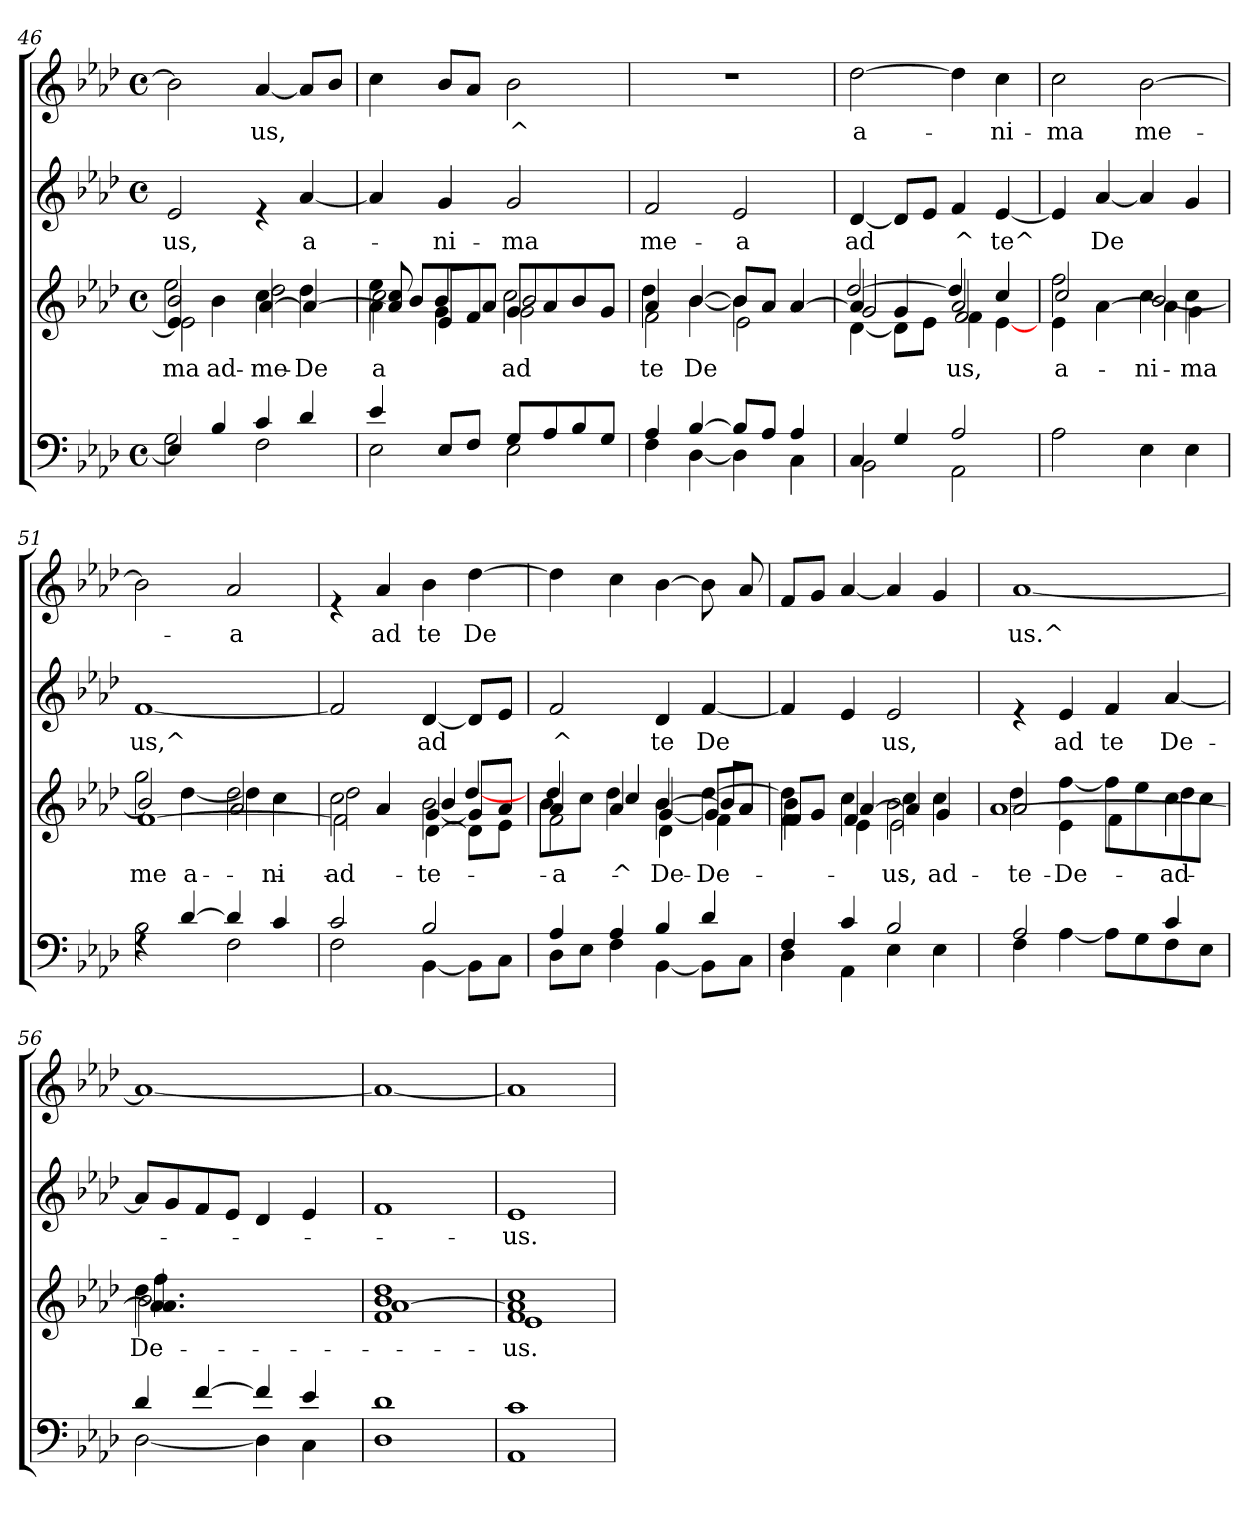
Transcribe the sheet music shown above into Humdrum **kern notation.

**kern	**kern	**text	**kern	**text	**kern	**text
*part4	*part3	*part3	*part2	*part2	*part1	*part1
*staff4	*staff3	*staff3	*staff2	*staff2	*staff1	*staff1
*clefF4	*clefG2	*	*clefG2	*	*clefG2	*
*k[b-e-a-d-]	*k[b-e-a-d-]	*	*k[b-e-a-d-]	*	*k[b-e-a-d-]	*
*A-:	*A-:	*	*A-:	*	*A-:	*
*M4/4	*M4/4	*	*M4/4	*	*M4/4	*
*met(c)	*met(c)	*	*met(c)	*	*met(c)	*
=46	=46	=46	=46	=46	=46	=46
*^	*^	*	*	*	*	*
!	!	!	!	!LO:LY:b	!	!LO:LY:b	!	!
*	*	*^	*^	*	*	*	*	*
4E-/]	2G\	4e-/]	2ee-\	2b-/	2e-\	ma	2e-/	-us,	2b-\]	.
!	!	!	!	!	!	!LO:LY:b	!	!	!	!
4B-/	.	4b-\	.	.	.	-ad-	.	.	.	.
!	!	!	!	!	!	!LO:LY:b	!	!	!	!
!	!	!	!	!	!	!LO:LY:b	!	!	!	!LO:LY:b
4c/	2F\	4cc\	2dd-\	[<4a-/	2ryy	me-	4re	.	[<4a-/	us,
!	!	!	!	!	!	!LO:LY:b	!	!LO:LY:b	!	!
4d-/	.	4dd-\	.	4a-/_	.	De	[<4a-/	a-	8a-/L]	.
.	.	.	.	.	.	.	.	.	8b-/J	.
=47	=47	=47	=47	=47	=47	=47	=47	=47	=47	=47
!	!	!	!	!	!	!LO:LY:b	!	!	!	!
4e-/	2E-\	4ee-\	2cc\	8a-/] 8cc/	4a-\	-a	4a-/]	.	4cc\	.
.	.	.	.	8b-/L	.	.	.	.	.	.
!	!	!	!	!	!	!	!	!LO:LY:b	!	!
8E-/L	.	8e-/L	.	8b-/	4g\	.	4g/	-ni-	8b-/L	.
8F/J	.	8f/J	.	8a-/J	.	.	.	.	8a-/J	.
!	!	!	!	!	!	!LO:LY:b	!	!LO:LY:b	!	!LO:LY:b
8G/L	2E-\	8g/L	2cc\	2b-/	2g\	ad	2g/	-ma	2b-\	^
8A-/	.	8a-/	.	.	.	.	.	.	.	.
8B-/	.	8b-/	.	.	.	.	.	.	.	.
8G/J	.	8g/J	.	.	.	.	.	.	.	.
*	*	*	*v	*v	*v	*	*	*	*	*
=48	=48	=48	=48	=48	=48	=48	=48	=48
!	!	!	!	!LO:LY:b	!	!LO:LY:b	!	!
*	*	*	*^	*	*	*	*	*
4A-/	4F\	4a-/	4dd-\	2f\	te	2f/	me-	1r	.
!	!	!	!	!	!LO:LY:b	!	!	!	!
[<4B-/	[>4D-\	[<4b-/	[>4b-\	.	De	.	.	.	.
!	!	!	!	!	!	!	!LO:LY:b	!	!
8B-/L]	4D-\]	8b-/L]	4b-\]	2e-\	.	2e-/	-a	.	.
8A-/J	.	8a-/J	.	.	.	.	.	.	.
4A-/	4C\	[<4a-/	4a-/	.	.	.	.	.	.
!!LO:LB:g=z
=49	=49	=49	=49	=49	=49	=49	=49	=49	=49
*	*	*	*	*^	*	*	*	*	*
!	!	!	!	!	!	!	!	!LO:LY:b	!	!LO:LY:b
4C/	2BB-\	4a-/]	2g/	[<2dd-/	[>4d-\	.	[<4d-/	ad	[>2dd-\	a-
4G/	.	4g/	.	.	8d-\L]	.	8d-/L]	.	.	.
.	.	.	.	.	8e-\J	.	8e-/J	.	.	.
!	!	!	!	!	!	!LO:LY:b	!	!	!	!
!	!	!	!	!	!	!LO:LY:b	!	!LO:LY:b	!	!
2A-/	2AA-\	2a-/	2f/	4dd-/]	4f\	us,	4f/	^	4dd-\]	.
!	!	!	!	!	!	!	!	!LO:LY:b	!	!LO:LY:b
.	.	.	.	4cc/	[>4e-\	.	[<4e-/	te^	4cc\	-ni-
*v	*v	*	*	*	*	*	*	*	*	*
=50	=50	=50	=50	=50	=50	=50	=50	=50	=50
!	!	!	!	!	!LO:LY:b	!	!	!	!LO:LY:b
*	*	*	*v	*v	*	*	*	*	*
2A-\	2ff\	2cc/	4e-\	a-	4e-/]	.	2cc\	-ma
!	!	!	!	!	!	!LO:LY:b	!	!
.	.	.	[>4a-\	.	[<4a-/	De	.	.
!	!	!	!	!LO:LY:b	!	!	!	!LO:LY:b
4E-\	4cc\	[<2b-/	4a-\]	-ni-	4a-/]	.	[>2b-\	me-
!	!	!	!	!LO:LY:b	!	!	!	!
4E-\	4cc\	.	4g\	-ma	4g/	.	.	.
=51	=51	=51	=51	=51	=51	=51	=51	=51
*^	*	*	*	*	*	*	*	*
!	!	!	!	!	!LO:LY:b	!	!LO:LY:b	!	!
*	*	*	*	*^	*	*	*	*	*
4rE	2B-\	2gg\	2b-/]	[>1f	4ryy	me-	[<1f	us,^	2b-\]	.
!	!	!	!	!	!	!LO:LY:b	!	!	!	!
[<4d-/	.	.	.	.	[>4dd-\	a-	.	.	.	.
!	!	!	!	!	!	!LO:LY:b	!	!	!	!LO:LY:b
4d-/]	2F\	2dd-\	2a-/	.	4dd-\]	.	.	.	2a-/	-a
!	!	!	!	!	!	!LO:LY:b	!	!	!	!
4c/	.	.	.	.	4cc\	-ni-	.	.	.	.
=52	=52	=52	=52	=52	=52	=52	=52	=52	=52	=52
!	!	!	!	!	!	!LO:LY:b	!	!	!	!
!	!	!	!	!	!	!LO:LY:b	!	!	!	!
2c/	2F\	2cc\	2dd-\	2f\]	4ryy	-ad	2f/]	.	4re	.
!	!	!	!	!	!	!	!	!	!	!LO:LY:b
.	.	.	.	.	4a-/	.	.	.	4a-/	ad
!	!	!	!	!	!	!LO:LY:b	!	!	!	!
!	!	!	!	!	!	!LO:LY:b	!	!LO:LY:b	!	!LO:LY:b
2B-/	[>4BB-\	2b-\	[<4g/	[>4d-\	4b-/	te	[<4d-/	ad	4b-\	te
!	!	!	!	!	!	!	!	!	!	!LO:LY:b
.	8BB-\L]	.	8g/L]	8d-\L]	[<4dd-/	.	8d-/L]	.	[>4dd-\	De
.	8C\J	.	8a-/J	8e-\J	.	.	8e-/J	.	.	.
=53	=53	=53	=53	=53	=53	=53	=53	=53	=53	=53
!	!	!	!	!	!	!LO:LY:b	!	!LO:LY:b	!	!
4A-/	8D-\L	4a-/	8b-\L	4dd-/	2f\	a	2f/	^	4dd-\]	.
.	8E-\J	.	8cc\J	.	.	.	.	.	.	.
!	!	!	!	!	!	!LO:LY:b	!	!	!	!
!	!	!	!	!	!	!LO:LY:b	!	!	!	!
4A-/	4F\	4a-/	4dd-\	4cc/	.	^	.	.	4cc\	.
!	!	!	!	!	!	!LO:LY:b	!	!	!	!
!	!	!	!	!	!	!LO:LY:b	!	!LO:LY:b	!	!
4B-/	[>4BB-\	4b-\	[<4g/	[<4b-/	4d-\	De	4d-/	te	[>4b-\	.
!	!	!	!	!	!	!LO:LY:b	!	!LO:LY:b	!	!
4d-/	8BB-\L]	[>4dd-\	8g/L]	8b-/L]	4f\	De	[<4f/	De	8b-\]	.
.	8C\J	.	8a-/J	8a-/J	.	.	.	.	8a-/	.
!!LO:LB:g=z
=54	=54	=54	=54	=54	=54	=54	=54	=54	=54	=54
4F/	4D-\	4dd-\]	4b-\	8f/L	4f\	.	4f/]	.	8f/L	.
.	.	.	.	8g/J	.	.	.	.	8g/J	.
4c/	4AA-\	4cc\	4f/	[<4a-/	4e-\	.	4e-/	.	[<4a-/	.
!	!	!	!	!	!	!LO:LY:b	!	!LO:LY:b	!	!
2B-/	4E-\	2b-\	4cc\	4a-/]	2e-\	us,	2e-/	us,	4a-/]	.
!	!	!	!	!	!	!LO:LY:b	!	!	!	!
.	4E-\	.	4cc\	4g/	.	ad	.	.	4g/	.
=55	=55	=55	=55	=55	=55	=55	=55	=55	=55	=55
!	!	!	!	!	!	!LO:LY:b	!	!	!	!
!	!	!	!	!	!	!LO:LY:b	!	!	!	!LO:LY:b
2A-/	4F\	2a-/	4dd-\	[<1a-	4ryy	te	4re	.	[<1a-	us.^
!	!	!	!	!	!	!LO:LY:b	!	!LO:LY:b	!	!
.	[>4A-\	.	[>4ff\	.	4e-\	De	4e-/	ad	.	.
!	!	!	!	!	!	!	!	!LO:LY:b	!	!
4ryy	8A-\L]	4ryy	8ff\L]	.	4f\	.	4f/	te	.	.
.	8G\	.	8ee-\	.	.	.	.	.	.	.
!	!	!	!	!	!	!LO:LY:b	!	!LO:LY:b	!	!
4c/	8F\	4cc\	8dd-\	.	4ryy	ad	[<4a-/	De-	.	.
.	8E-\J	.	8cc\J	.	.	.	.	.	.	.
=56	=56	=56	=56	=56	=56	=56	=56	=56	=56	=56
!	!	!	!	!	!	!LO:LY:b	!	!	!	!
!	!	!	!	!	!	!LO:LY:b	!	!	!	!
4d-/	[>2D-\	4dd-\	2b-\	4.a-/] 4.a-/	4ff\	De-	8a-/L]	.	1a-_	.
.	.	.	.	.	.	.	8g/	.	.	.
[<4f/	.	2ryy	.	.	2ryy	.	8f/	.	.	.
.	.	.	.	2ryy	.	.	8e-/J	.	.	.
4f/]	4D-\]	.	2ryy	.	.	.	4d-/	.	.	.
4e-/	4C\	4ryy	.	.	4ryy	.	4e-/	.	.	.
.	.	.	.	8ryy	.	.	.	.	.	.
=57	=57	=57	=57	=57	=57	=57	=57	=57	=57	=57
1d-	1D-	1dd-	1b-	[<1a-	1f	.	1f	.	1a-_	.
=58	=58	=58	=58	=58	=58	=58	=58	=58	=58	=58
!	!	!	!	!	!	!LO:LY:b	!	!	!	!
!	!	!	!	!	!	!LO:LY:b	!	!LO:LY:b	!	!
1c	1AA-	1cc	1f	1a-]	1e-	us.	1e-	-us.	1a-]	.
*v	*v	*	*	*	*	*	*	*	*	*
*	*v	*v	*v	*v	*	*	*	*	*
=	=	=	=	=	=	=
*-	*-	*-	*-	*-	*-	*-
